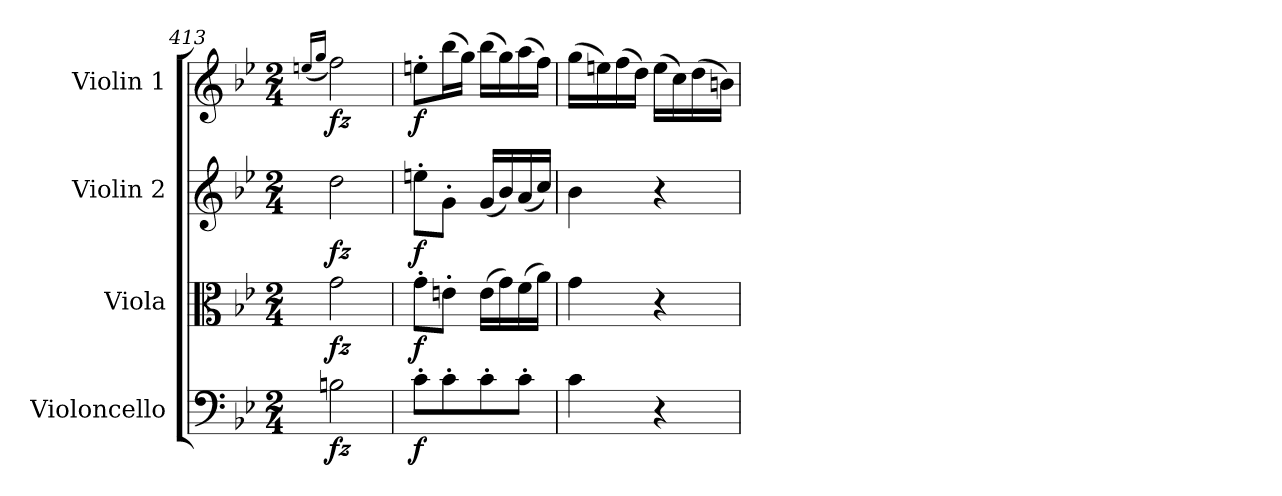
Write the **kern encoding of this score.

**kern	**dynam	**kern	**dynam	**kern	**dynam	**kern	**dynam
*part4	*part4	*part3	*part3	*part2	*part2	*part1	*part1
*staff4	*staff4	*staff3	*staff3	*staff2	*staff2	*staff1	*staff1
*I"Violoncello	*	*I"Viola	*	*I"Violin 2	*	*I"Violin 1	*
*I'Vc	*	*I'Vla	*	*I'Vln	*	*I'Vln	*
*clefF4	*	*clefC3	*	*clefG2	*	*clefG2	*
*k[b-e-]	*	*k[b-e-]	*	*k[b-e-]	*	*k[b-e-]	*
*M2/4	*	*M2/4	*	*M2/4	*	*M2/4	*
=413	=413	=413	=413	=413	=413	=413	=413
.	.	.	.	.	.	(<16qeen/LL	.
.	.	.	.	.	.	16qgg/JJ	.
!	!LO:DY:b	!	!LO:DY:b	!	!LO:DY:b	!	!LO:DY:b
2Bn\	fz	2g\	fz	2dd\	fz	2ff\)	fz
=414	=414	=414	=414	=414	=414	=414	=414
!	!LO:DY:b	!	!LO:DY:b	!	!LO:DY:b	!	!LO:DY:b
8c'\L	f	8g'\L	f	8een'\L	f	8een'\L	f
8c'\	.	8en'\J	.	8g'\J	.	(>16bb-\L	.
.	.	.	.	.	.	16gg\JJ)	.
8c'\	.	(>16e\LL	.	(<16g/LL	.	(>16bb-\LL	.
.	.	16g\)	.	16b-/)	.	16gg\)	.
8c'\J	.	(>16f\	.	(<16a/	.	(>16aa\	.
.	.	16a\JJ)	.	16cc/JJ)	.	16ff\JJ)	.
=415	=415	=415	=415	=415	=415	=415	=415
4c\	.	4g\	.	4b-\	.	(>16gg\LL	.
.	.	.	.	.	.	16een\)	.
.	.	.	.	.	.	(>16ff\	.
.	.	.	.	.	.	16dd\JJ)	.
4r	.	4r	.	4r	.	(>16ee\LL	.
.	.	.	.	.	.	16cc\)	.
.	.	.	.	.	.	(>16dd\	.
.	.	.	.	.	.	16bn\JJ)	.
=	=	=	=	=	=	=	=
*-	*-	*-	*-	*-	*-	*-	*-
